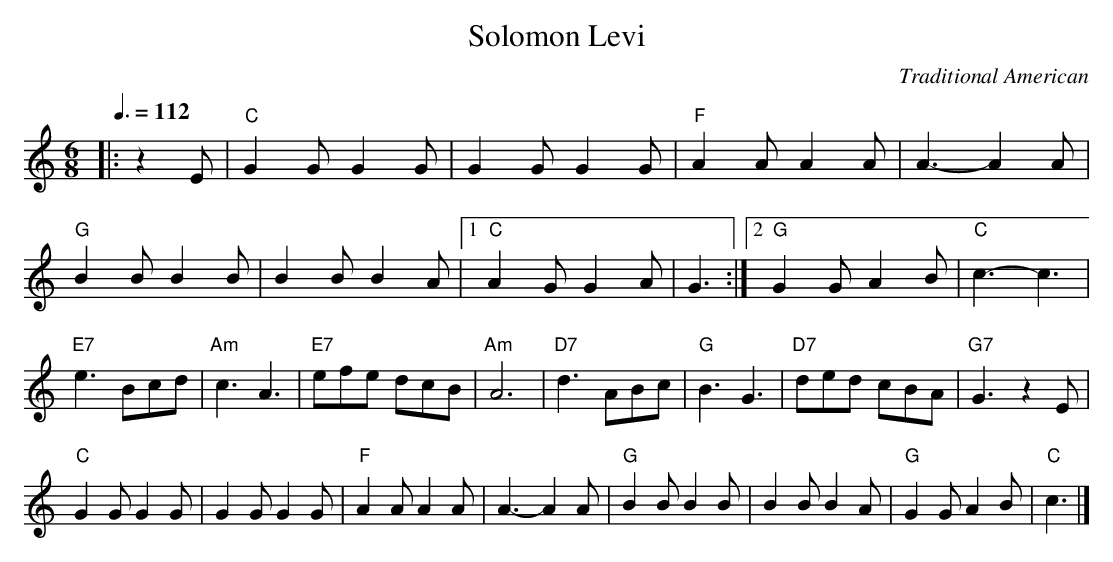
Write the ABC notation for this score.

X:1
T:Solomon Levi
C:Traditional American
Q:3/8=112
M:6/8
L:1/8
K:C
|: z2E | "C"G2G G2G | G2G G2G | "F"A2A A2A | A3 -A2A |
"G"B2B B2B | B2B B2A | [1"C"A2G G2A | G3 :|[2"G"G2G A2B | "C"c3- c3 |
"E7"e3 Bcd | "Am"c3 A3 | "E7"efe dcB | "Am"A6 |\
"D7"d3 ABc | "G"B3 G3 | "D7"ded cBA | "G7"G3 z2E |
"C"G2G G2G | G2G G2G | "F"A2A A2A | A3 -A2A |\
"G"B2B B2B | B2B B2A | "G"G2G A2B | "C"c3 |]
